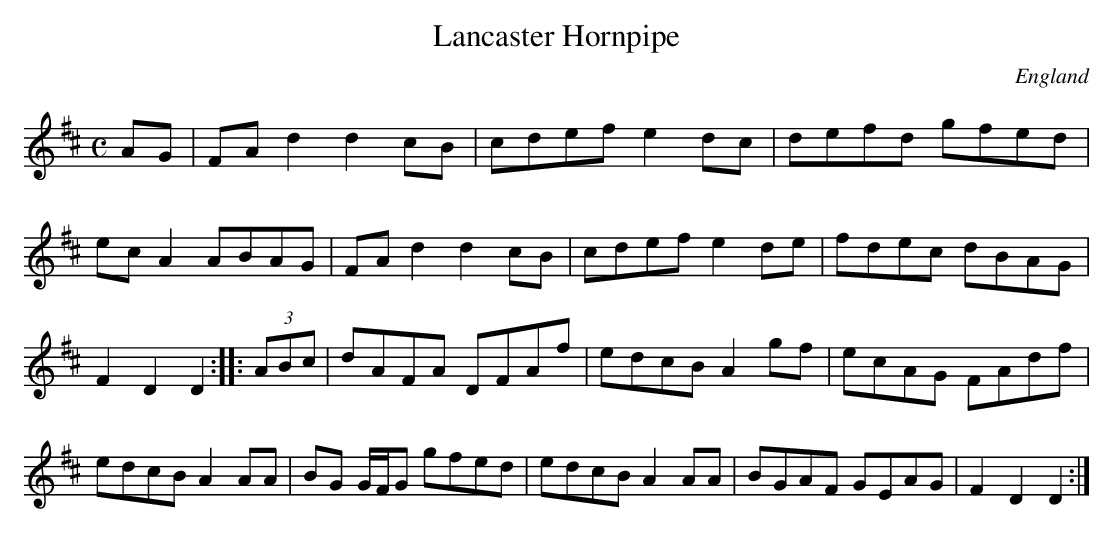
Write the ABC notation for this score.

X:1
T:Lancaster Hornpipe
O:England
M:C
K:D
AG | FA d2 d2 cB | cdef e2 dc | \
defd gfed | ec A2ABAG |\
FA d2 d2 cB | cdef e2 de | \
fdec dBAG | F2 D2 D2:: (3ABc |\
dAFA DFAf | edcB A2 gf |\
ecAG FAdf | edcB A2AA |\
BG G/F/G gfed | edcB A2AA |\
BGAF GEAG | F2 D2 D2 :|**
